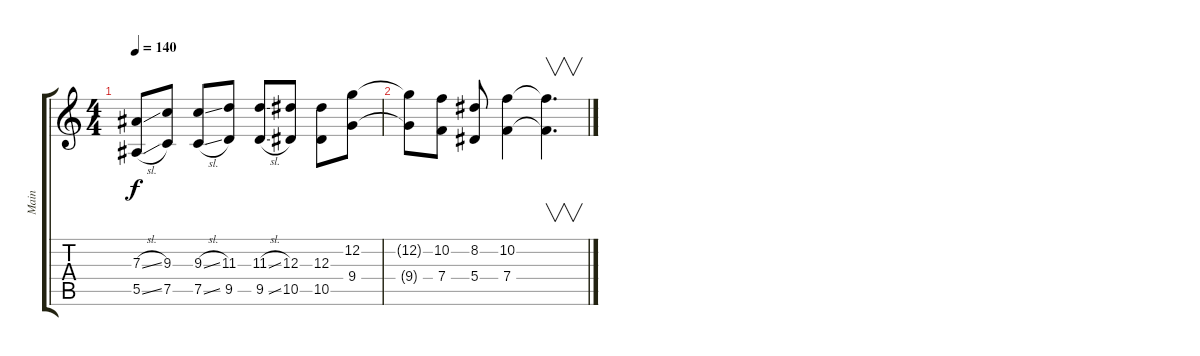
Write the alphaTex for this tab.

\track ("Main" "Main") {instrument distortionguitar}
\staff {score tabs}
\tuning (C4 G3 Eb3 Bb2 F2 C2) {hide}
\ts (4 4)
\tempo 140
\clef g2
\ks c
(7.3{sl} 5.5{sl}).8{dy f} (9.3 7.5).8 (9.3{sl} 7.5{sl}).8 (11.3 9.5).8 (11.3{sl} 9.5{sl}).8 (12.3 10.5).8 (12.3 10.5).8 (12.2 9.4).8 |
(12.2{t} 9.4{t}).8 (10.2 7.4).8 (8.2 5.4).8 (10.2 7.4).4 (10.2{t} 7.4{t}).4{v d}
